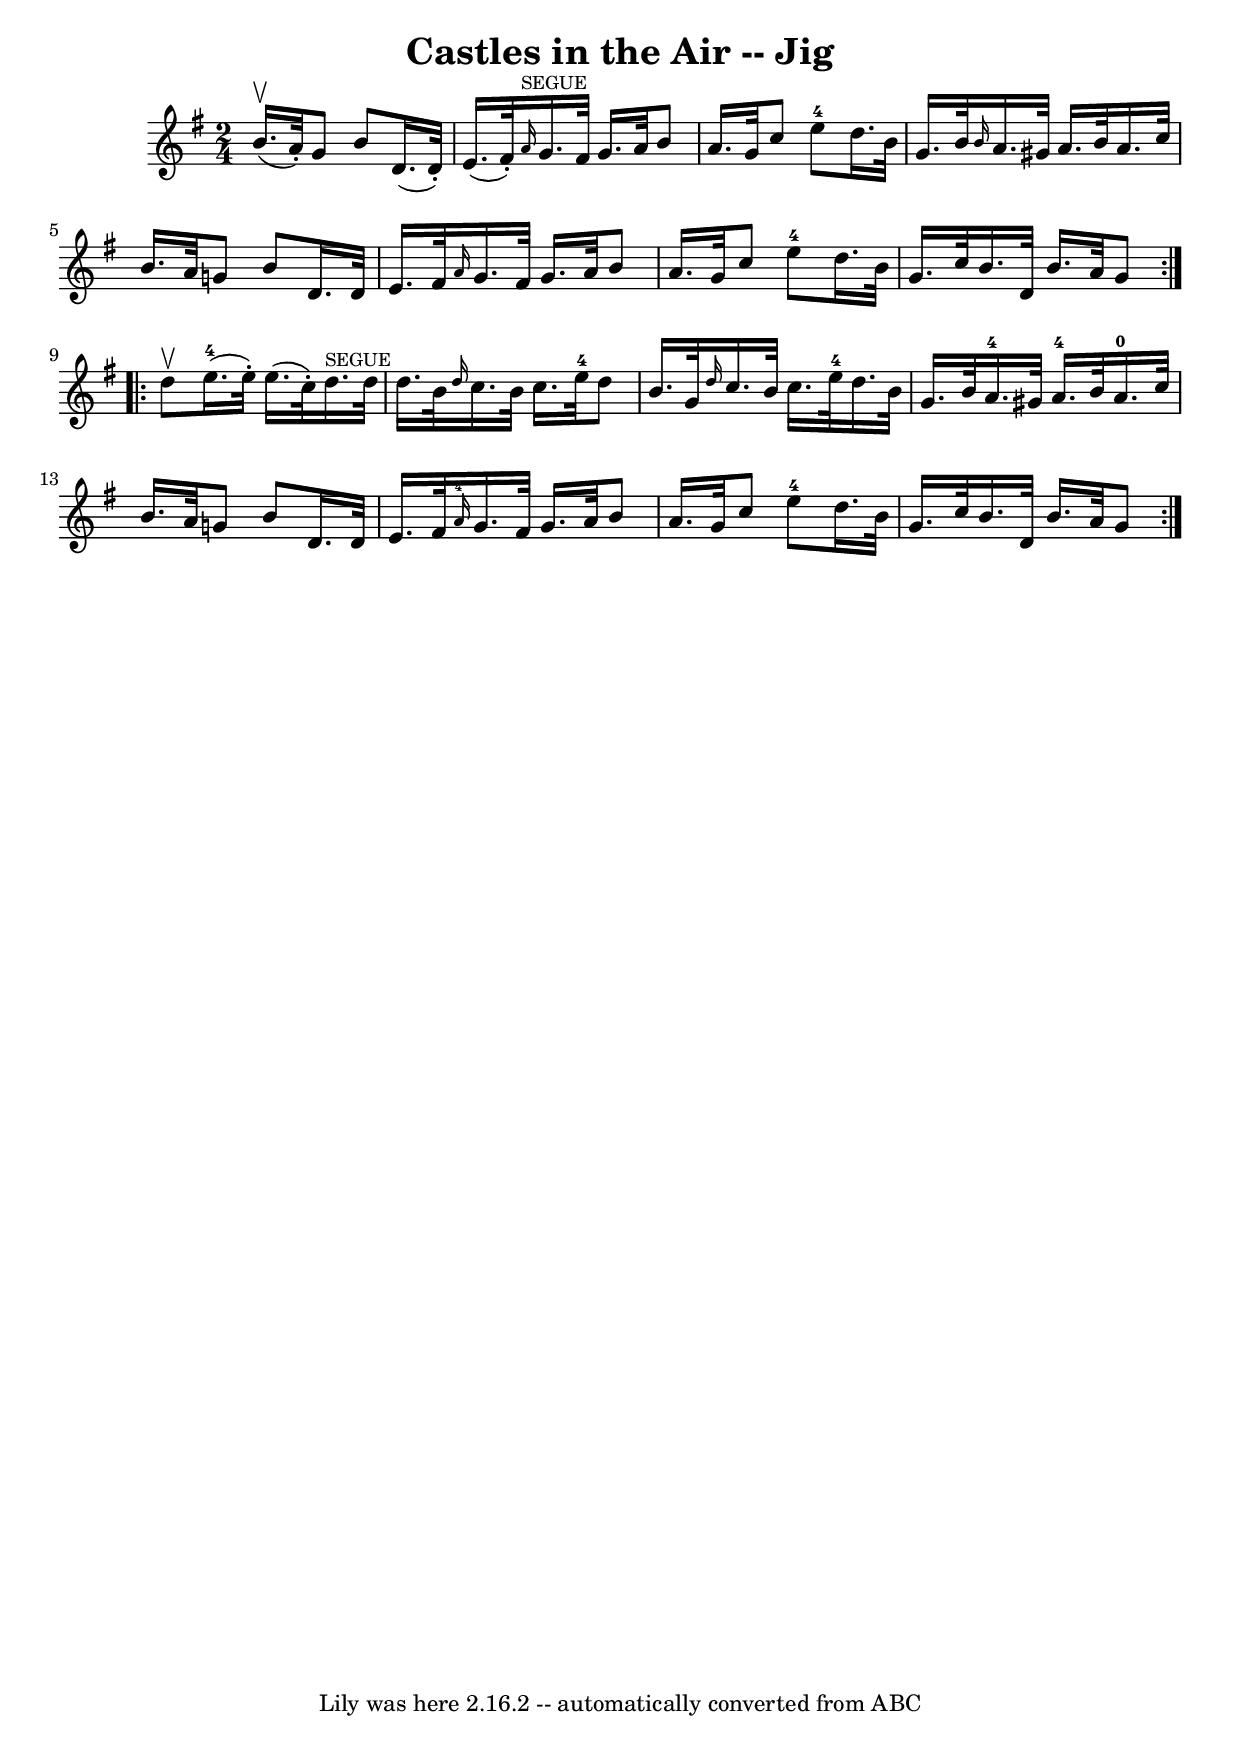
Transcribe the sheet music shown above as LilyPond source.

\version "2.16.2"
\include "Mammoth.ily"
\header {
  %% book = "Ryan's Mammoth Collection"
 crossRefNumber = "1"
 footnotes = "\\\\114 639"
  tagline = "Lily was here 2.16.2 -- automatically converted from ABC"
  title = "Castles in the Air -- Jig"

}
voicedefault =  {



  \repeat volta 2 {

    \time 2/4 
    \key g \major b'16.^\upbow(a'32-.)  |
 g'8 b'8 d'16. (d'32-.) e'16. (fs'32-.)    |
    \grace { a'16 
	    ^\segue  	   } g'16. fs'32 g'16. a'32 b'8 a'16. g'32      |
 c''8 e''8-4 d''16. b'32 g'16. b'32    |
    
    \grace { b'16  
	   } a'16. gs'32 a'16. b'32 a'16. c''32 b'16. a'32     |
 g'!8 b'8 d'16. d'32 e'16. fs'32    |
    \grace { a'16  
	   } g'16. fs'32 g'16. a'32 b'8 a'16. g'32     |
 c''8 e''8-4 d''16. b'32 g'16. c''32     |
 b'16. d'32 b'16. a'32 g'8  
  }     

  \repeat volta 2 { d''8^\upbow  |
 e''16.-4(e''32-.) e''16. (c''32-.) d''16.^\segue d''32 d''16. b'32      |
    \grace { d''16  
	   } c''16. b'32 c''16. e''32-4 d''8 b'16. g'32     |
    \grace { d''16  
	   } c''16. b'32 c''16. e''32-4 d''16. b'32 g'16. b'32     |
 a'16.-4 gs'32 a'16.-4 b'32 a'16.-0 c''32 b'16. a'32      |
 g'!8 b'8 d'16. d'32 e'16. fs'32    |
    
    \grace { a'16-4 
	   } g'16. fs'32 g'16. a'32 b'8 a'16. g'32     |
 c''8 e''8-4 d''16. b'32 g'16. c''32     |
 b'16. d'32 b'16. a'32 g'8    
  }   

}

\score{
  <<

    \context Staff="default"
    {
      \voicedefault 
      
    }

  >>
  \layout {
    
  }
  \midi {
  }

}
